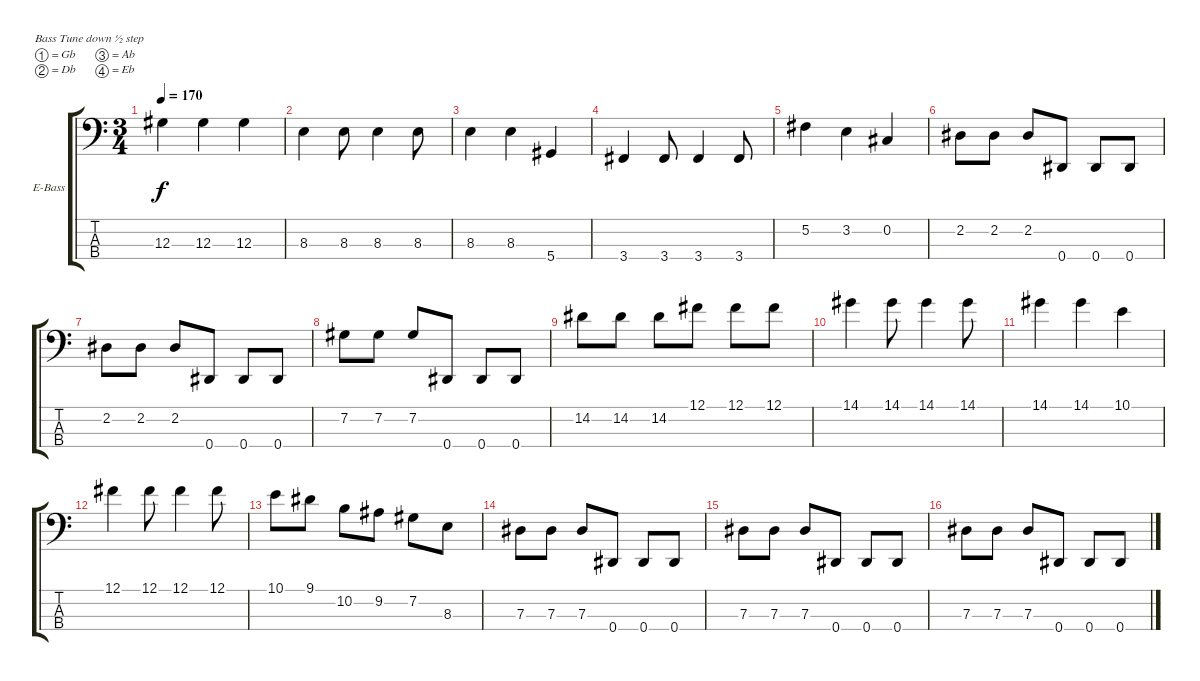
\bracketExtendMode groupsimilarinstruments
\firstSystemTrackNameOrientation horizontal
\otherSystemsTrackNameOrientation horizontal
\track ("Kristian - Bass" "E-Bass") {instrument electricbassfinger}
\staff {score tabs}
\tuning (Gb2 Db2 Ab1 Eb1)
\ts (3 4)
\tempo 170
\clef f4
\ks c
12.3.4{dy f} 12.3.4 12.3.4 |
8.3.4 8.3.8 8.3.4 8.3.8 |
8.3.4 8.3.4 5.4.4 |
3.4.4 3.4.8 3.4.4 3.4.8 |
5.2.4 3.2.4 0.2.4 |
2.2.8 2.2.8 2.2.8 0.4.8 0.4.8 0.4.8 |
2.2.8 2.2.8 2.2.8 0.4.8 0.4.8 0.4.8 |
7.2.8 7.2.8 7.2.8 0.4.8 0.4.8 0.4.8 |
14.2.8 14.2.8 14.2.8 12.1.8 12.1.8 12.1.8 |
14.1.4 14.1.8 14.1.4 14.1.8 |
14.1.4 14.1.4 10.1.4 |
12.1.4 12.1.8 12.1.4 12.1.8 |
10.1.8 9.1.8 10.2.8 9.2.8 7.2.8 8.3.8 |
7.3.8 7.3.8 7.3.8 0.4.8 0.4.8 0.4.8 |
7.3.8 7.3.8 7.3.8 0.4.8 0.4.8 0.4.8 |
7.3.8 7.3.8 7.3.8 0.4.8 0.4.8 0.4.8
